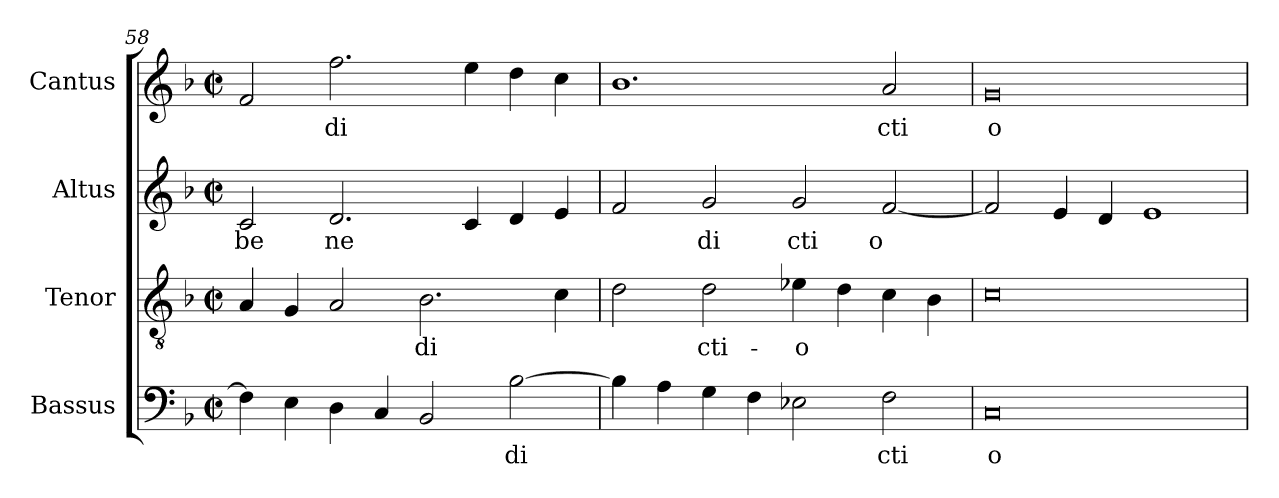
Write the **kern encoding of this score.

**kern	**text	**kern	**text	**kern	**text	**kern	**text
*part4	*part4	*part3	*part3	*part2	*part2	*part1	*part1
*staff4	*staff4	*staff3	*staff3	*staff2	*staff2	*staff1	*staff1
*I"Bassus	*	*I"Tenor	*	*I"Altus	*	*I"Cantus	*
*clefF4	*	*clefGv2	*	*clefG2	*	*clefG2	*
*k[b-]	*	*k[b-]	*	*k[b-]	*	*k[b-]	*
*F:	*	*F:	*	*F:	*	*F:	*
*M2/2	*	*M2/2	*	*M2/2	*	*M2/2	*
*met(c|)	*	*met(c|)	*	*met(c|)	*	*met(c|)	*
=58	=58	=58	=58	=58	=58	=58	=58
!	!LO:LY:b:cj	!	!LO:LY:b:cj	!	!LO:LY:b:cj	!	!LO:LY:b:cj
4F\]	.	4A/	--	2c/	be	2f/	.
!	!LO:LY:b:cj	!	!LO:LY:b:cj	!	!	!	!
4E\	.	4G/	--	.	.	.	.
!	!LO:LY:b:cj	!	!LO:LY:b:cj	!	!LO:LY:b:cj	!	!LO:LY:b:cj
4D\	.	2A/	--	2.d/	ne	2.ff\	di
!	!LO:LY:b:cj	!	!	!	!	!	!
4C/	.	.	.	.	.	.	.
!	!LO:LY:b:cj	!	!LO:LY:b:cj	!	!	!	!
2BB-/	.	2.B-\	-di-	.	.	.	.
!	!	!	!	!	!LO:LY:b:cj	!	!LO:LY:b:cj
.	.	.	.	4c/	.	4ee\	.
!	!LO:LY:b:cj	!	!	!	!LO:LY:b:cj	!	!LO:LY:b:cj
[>2B-\	di	.	.	4d/	.	4dd\	.
!	!	!	!LO:LY:b:cj	!	!LO:LY:b:cj	!	!LO:LY:b:cj
.	.	4c\	--	4e/	.	4cc\	.
=59	=59	=59	=59	=59	=59	=59	=59
!	!LO:LY:b:cj	!	!LO:LY:b:cj	!	!LO:LY:b:cj	!	!LO:LY:b:cj
4B-\]	.	2d\	--	2f/	.	1.b-	.
!	!LO:LY:b:cj	!	!	!	!	!	!
4A\	.	.	.	.	.	.	.
!	!LO:LY:b:cj	!	!LO:LY:b:cj	!	!LO:LY:b:cj	!	!
4G\	.	2d\	-cti-	2g/	di	.	.
!	!LO:LY:b:cj	!	!	!	!	!	!
4F\	.	.	.	.	.	.	.
!	!LO:LY:b:cj	!	!LO:LY:b:cj	!	!LO:LY:b:cj	!	!
2E-X\	.	4e-X\	-o-	2g/	cti	.	.
!	!	!	!LO:LY:b:cj	!	!	!	!
.	.	4d\	--	.	.	.	.
!	!LO:LY:b:cj	!	!LO:LY:b:cj	!	!LO:LY:b:cj	!	!LO:LY:b:cj
2F\	cti	4c\	--	[<2f/	o	2a/	cti
!	!	!	!LO:LY:b:cj	!	!	!	!
.	.	4B-\	--	.	.	.	.
=60	=60	=60	=60	=60	=60	=60	=60
!	!LO:LY:b:cj	!	!LO:LY:b:cj	!	!LO:LY:b:cj	!	!LO:LY:b:cj
0C	o	0c	--	2f/]	.	0g	o
!	!	!	!	!	!LO:LY:b:cj	!	!
.	.	.	.	4e/	.	.	.
!	!	!	!	!	!LO:LY:b:cj	!	!
.	.	.	.	4d/	.	.	.
!	!	!	!	!	!LO:LY:b:cj	!	!
.	.	.	.	1e	.	.	.
=	=	=	=	=	=	=	=
*-	*-	*-	*-	*-	*-	*-	*-
